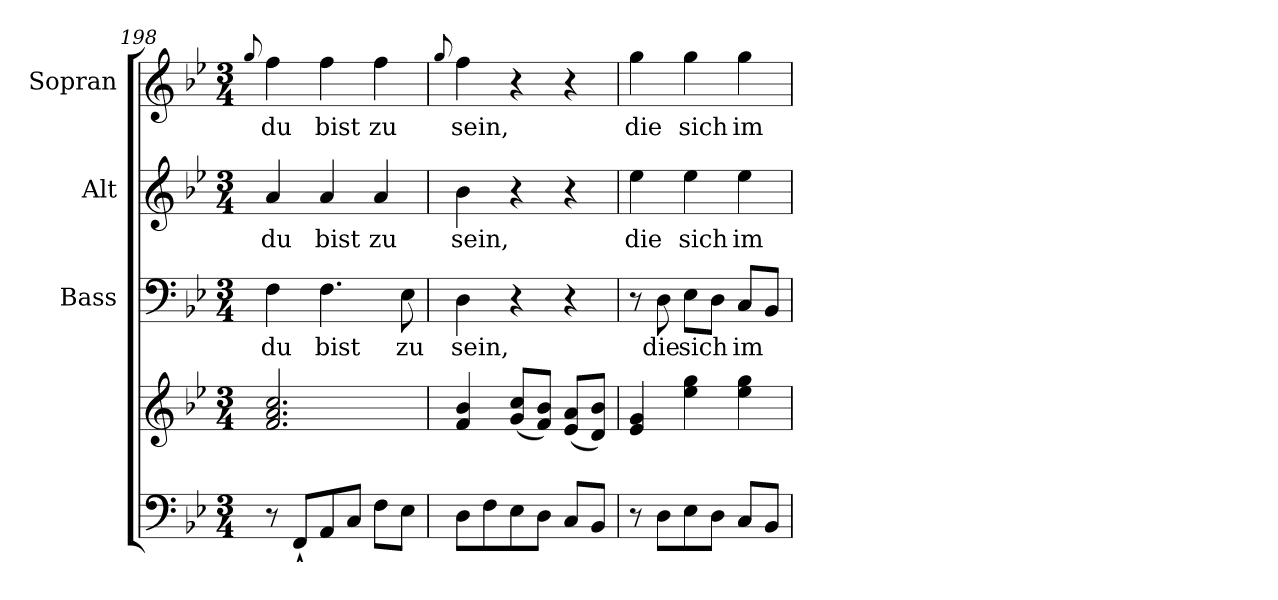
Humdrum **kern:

**kern	**kern	**kern	**text	**kern	**text	**kern	**text
*part4	*part4	*part3	*part3	*part2	*part2	*part1	*part1
*staff5	*staff4	*staff3	*staff3	*staff2	*staff2	*staff1	*staff1
*	*	*I"Bass	*	*I"Alt	*	*I"Sopran	*
*	*	*I'B.	*	*I'A.	*	*I'S.	*
*clefF4	*clefG2	*clefF4	*	*clefG2	*	*clefG2	*
*k[b-e-]	*k[b-e-]	*k[b-e-]	*	*k[b-e-]	*	*k[b-e-]	*
*B-:	*B-:	*B-:	*	*B-:	*	*B-:	*
*M3/4	*M3/4	*M3/4	*	*M3/4	*	*M3/4	*
=198	=198	=198	=198	=198	=198	=198	=198
.	.	.	.	.	.	8qqgg/	.
!	!	!	!LO:LY:b	!	!LO:LY:b	!	!LO:LY:b
8r	2.f/ 2.a/ 2.cc/	4F\	du	4a/	du	4ff\	du
8FF`</L	.	.	.	.	.	.	.
!	!	!	!LO:LY:b	!	!LO:LY:b	!	!LO:LY:b
8AA/	.	4.F\	bist	4a/	bist	4ff\	bist
8C/J	.	.	.	.	.	.	.
!	!	!	!	!	!LO:LY:b	!	!LO:LY:b
8F\L	.	.	.	4a/	zu	4ff\	zu
!	!	!	!LO:LY:b	!	!	!	!
8E-\J	.	8E-\	zu	.	.	.	.
=199	=199	=199	=199	=199	=199	=199	=199
.	.	.	.	.	.	8qqgg/	.
!	!	!	!LO:LY:b	!	!LO:LY:b	!	!LO:LY:b
8D\L	4f/ 4b-/	4D\	sein,	4b-\	sein,	4ff\	sein,
8F\	.	.	.	.	.	.	.
8E-\	(<8g/ 8cc/L	4r	.	4r	.	4r	.
8D\J	8f/ 8b-/J)	.	.	.	.	.	.
8C/L	(<8e-/ 8a/L	4r	.	4r	.	4r	.
8BB-/J	8d/ 8b-/J)	.	.	.	.	.	.
=200	=200	=200	=200	=200	=200	=200	=200
!	!	!	!	!	!LO:LY:b	!	!LO:LY:b
8r	4e-/ 4g/	8r	.	4ee-\	die	4gg\	die
!	!	!	!LO:LY:b	!	!	!	!
8D\L	.	8D\	die	.	.	.	.
!	!	!	!LO:LY:b	!	!LO:LY:b	!	!LO:LY:b
8E-\	4ee-\ 4gg\	8E-\L	sich	4ee-\	sich	4gg\	sich
8D\J	.	8D\J	.	.	.	.	.
!	!	!	!LO:LY:b	!	!LO:LY:b	!	!LO:LY:b
8C/L	4ee-\ 4gg\	8C/L	im	4ee-\	im	4gg\	im
8BB-/J	.	8BB-/J	.	.	.	.	.
=	=	=	=	=	=	=	=
*-	*-	*-	*-	*-	*-	*-	*-
